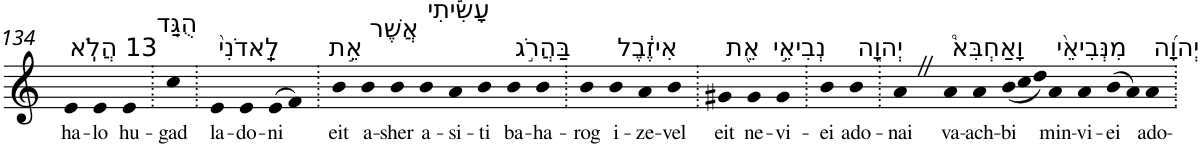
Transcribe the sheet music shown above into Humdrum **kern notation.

**kern	**text
*part1	*part1
*staff1	*staff1
*I"Piano	*
*I'Pno	*
!!LO:PB:g=z
*clefG2	*
*k[]	*
=134	=134
!LO:TX:a:t=13 הֲלֹֽא	!
!	!LO:LY:b
4e	ha-
!	!LO:LY:b
4e	-lo
!LO:TX:a:t=הֻגַּ֤ד	!
!	!LO:LY:b
4e	hu-
=135.	=135.
!	!LO:LY:b
4cc	-gad
=136.	=136.
!LO:TX:a:t=לַֽאדֹנִי֙	!
!	!LO:LY:b
4e	la-
!	!LO:LY:b
4e	-do-
!	!LO:LY:b
(>8e	-ni
8f)	.
=137.	=137.
!LO:TX:a:t=אֵ֣ת	!
!	!LO:LY:b
4b	eit
!LO:TX:a:t=אֲשֶׁר	!
!	!LO:LY:b
4b	a-
!	!LO:LY:b
4b	-sher
!LO:TX:a:t=עָשִׂ֔יתִי	!
!	!LO:LY:b
4b	a-
!	!LO:LY:b
4a	-si-
!	!LO:LY:b
4b	-ti
!LO:TX:a:t=בַּהֲרֹ֣ג	!
!	!LO:LY:b
4b	ba-
!	!LO:LY:b
4b	-ha-
=138.	=138.
!	!LO:LY:b
4b	-rog
!LO:TX:a:t=אִיזֶ֔בֶל	!
!	!LO:LY:b
4b	i-
!	!LO:LY:b
4a	-ze-
!	!LO:LY:b
4b	-vel
=139.	=139.
!LO:TX:a:t=אֵ֖ת	!
!	!LO:LY:b
4g#X	eit
!LO:TX:a:t=נְבִיאֵ֣י	!
!	!LO:LY:b
4g#	ne-
!	!LO:LY:b
4g#	-vi-
=140.	=140.
!	!LO:LY:b
4b	-ei
!LO:TX:a:t=יְהוָ֑ה	!
!	!LO:LY:b
4b	ado-
=141.	=141.
!	!LO:LY:b
4aZ	-nai
!LO:TX:a:t=וָאַחְבִּא֩	!
!	!LO:LY:b
4a	va-
!	!LO:LY:b
4a	-ach-
*Xtuplet	*
!	!LO:LY:b
(<12b	-bi
12cc	.
12dd)	.
!LO:TX:a:t=מִנְּבִיאֵ֨י	!
!	!LO:LY:b
4a	min-
!	!LO:LY:b
4a	-vi-
!	!LO:LY:b
(>8b	-ei
8a)	.
!LO:TX:a:t=יְהוָ֜ה	!
!	!LO:LY:b
4a	ado-
=.	=.
*-	*-
